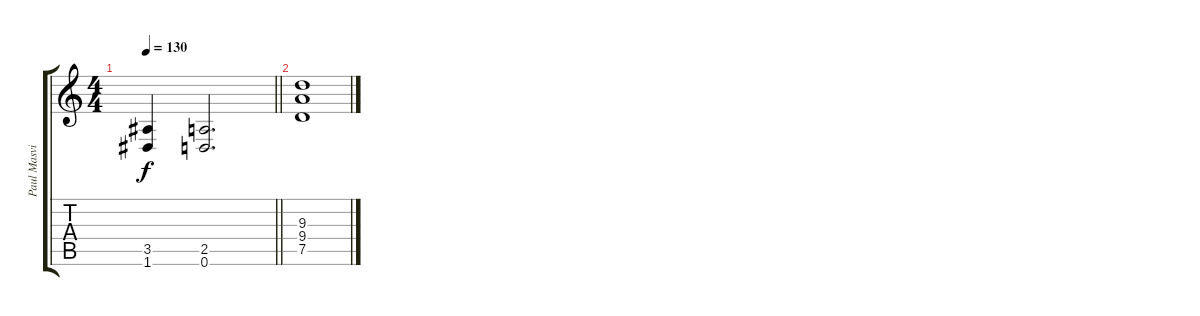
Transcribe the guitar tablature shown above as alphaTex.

\track ("Paul Masvidal" "Paul Masvi") {instrument distortionguitar}
\staff {score tabs}
\tuning (D4 A3 F3 C3 G2 D2) {hide}
\ts (4 4)
\tempo 130
\clef g2
\barLineRight lightlight
\ks c
(3.5 1.6).4{dy f} (2.5 0.6).2{d} |
(9.3 9.4 7.5).1
